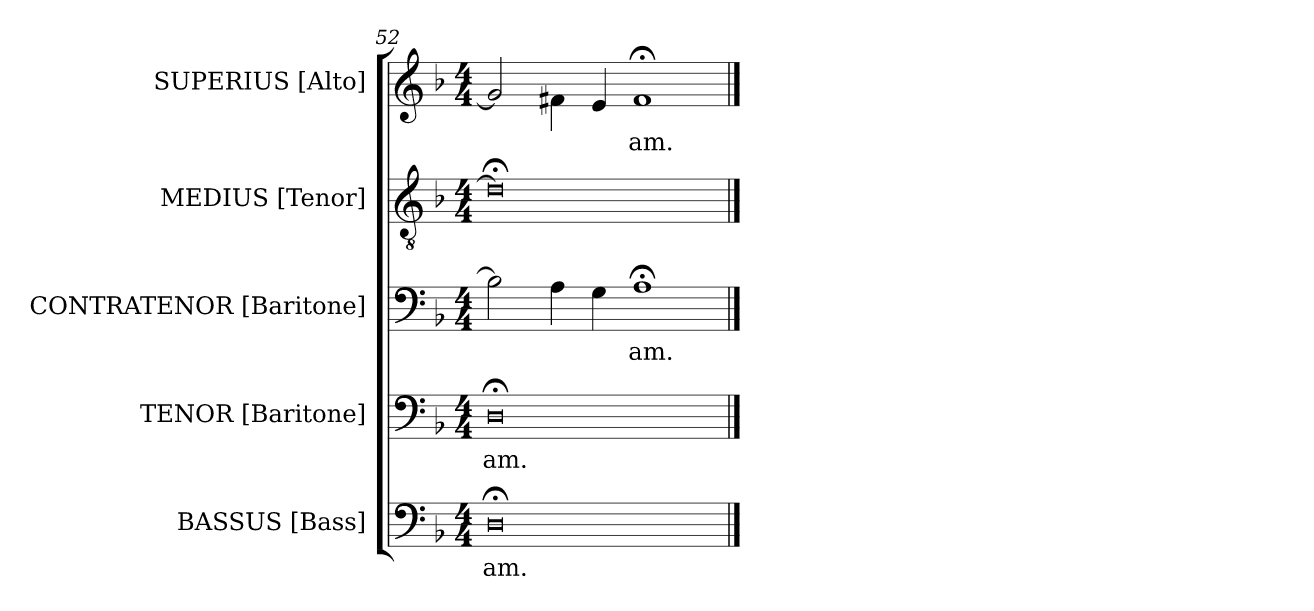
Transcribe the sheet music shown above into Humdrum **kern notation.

**kern	**text	**kern	**text	**kern	**text	**kern	**kern	**text
*part5	*part5	*part4	*part4	*part3	*part3	*part2	*part1	*part1
*staff5	*staff5	*staff4	*staff4	*staff3	*staff3	*staff2	*staff1	*staff1
*I"BASSUS [Bass]	*	*I"TENOR [Baritone]	*	*I"CONTRATENOR [Baritone]	*	*I"MEDIUS [Tenor]	*I"SUPERIUS [Alto]	*
*I'B.	*	*I'Bar.	*	*I'Bar.	*	*I'T.	*I'S.	*
*clefF4	*	*clefF4	*	*clefF4	*	*clefGv2	*clefG2	*
*	*	*	*	*	*	*ITrd7c12	*	*
*k[b-]	*	*k[b-]	*	*k[b-]	*	*k[b-]	*k[b-]	*
*F:	*	*F:	*	*F:	*	*F:	*F:	*
*M4/4	*	*M4/4	*	*M4/4	*	*M4/4	*M4/4	*
=52	=52	=52	=52	=52	=52	=52	=52	=52
!	!LO:LY:b:color=#000000	!	!	!	!	!	!	!
!	!	!	!LO:LY:b:color=#000000	!	!	!	!	!
0D;i	-am.	0D;i	-am.	2B-i\]	.	0D;i]	2gi/]	.
.	.	.	.	4Ai\	.	.	4f#Xi\	.
.	.	.	.	4Gi\	.	.	4ei/	.
!	!	!	!	!	!LO:LY:b:color=#000000	!	!	!
!	!	!	!	!	!	!	!	!LO:LY:b:color=#000000
.	.	.	.	1A;i	-am.	.	1f#;i	-am.
==	==	==	==	==	==	==	==	==
*-	*-	*-	*-	*-	*-	*-	*-	*-
